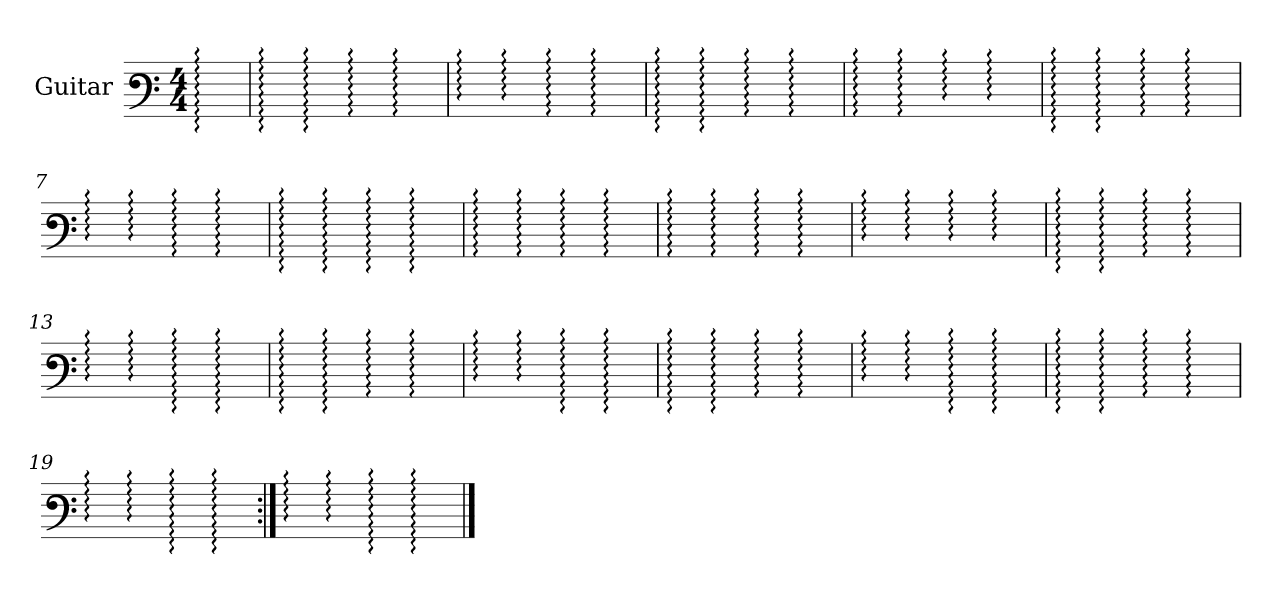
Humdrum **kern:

**kern	**text	**text
*part1	*part1	*part1
*staff1	*staff1	*staff1
*I"Guitar	*	*
*I'Guit.	*	*
*stria6	*	*
*	*	*
*k[]	*	*
*M4/4	*	*
=1	=1	=1
!	!LO:LY:b	!LO:LY:b
4EE\yy: 4AA\yy: 4D\yy: 4G\yy: 4B\yy: 4e\yy:	如果	如果
=2	=2	=2
!	!LO:LY:b	!LO:LY:b
4EE\yy: 4AA\yy: 4D\yy: 4G\yy: 4B\yy: 4e\yy:	说	说
!	!LO:LY:b	!LO:LY:b
4EE\yy: 4AA\yy: 4D\yy: 4G\yy: 4B\yy: 4e\yy:	你是	你是
!	!LO:LY:b	!LO:LY:b
4AA\yy: 4D\yy: 4G\yy: 4B\yy: 4e\yy:	海上	夏夜
!	!LO:LY:b	!LO:LY:b
4AA\yy: 4D\yy: 4G\yy: 4B\yy: 4e\yy:	的烟	的萤
=3	=3	=3
!	!LO:LY:b	!LO:LY:b
4D\yy: 4G\yy: 4B\yy: 4e\yy:	火	火
!	!LO:LY:b	!LO:LY:b
4D\yy: 4G\yy: 4B\yy: 4e\yy:	我是	孩子
!	!LO:LY:b	!LO:LY:b
4AA\yy: 4D\yy: 4G\yy: 4B\yy: 4e\yy:	浪花	们为
!	!LO:LY:b	!LO:LY:b
4AA\yy: 4D\yy: 4G\yy: 4B\yy: 4e\yy:	的泡	的唱
!!LO:LB:g=z
=4	=4	=4
!	!LO:LY:b	!LO:LY:b
4EE\yy: 4AA\yy: 4D\yy: 4G\yy: 4B\yy: 4e\yy:	沫	歌
!	!LO:LY:b	!LO:LY:b
4EE\yy: 4AA\yy: 4D\yy: 4G\yy: 4B\yy: 4e\yy:	某一	那么
!	!LO:LY:b	!LO:LY:b
4AA\yy: 4D\yy: 4G\yy: 4B\yy: 4e\yy:	刻	我
!	!LO:LY:b	!LO:LY:b
4AA\yy: 4D\yy: 4G\yy: 4B\yy: 4e\yy:	你的光	是想要
=5	=5	=5
!	!LO:LY:b	!LO:LY:b
4AA\yy: 4D\yy: 4G\yy: 4B\yy: 4e\yy:	照亮	画你
!	!LO:LY:b	!LO:LY:b
4AA\yy: 4D\yy: 4G\yy: 4B\yy: 4e\yy:	了我	的手
4D\yy: 4G\yy: 4B\yy: 4e\yy:	.	.
!	!LO:LY:b	!LO:LY:b
4D\yy: 4G\yy: 4B\yy: 4e\yy:	如果	你看
!!LO:LB:g=z
=6	=6	=6
!	!LO:LY:b	!LO:LY:b
4EE\yy: 4AA\yy: 4D\yy: 4G\yy: 4B\yy: 4e\yy:	说	我
!	!LO:LY:b	!LO:LY:b
4EE\yy: 4AA\yy: 4D\yy: 4G\yy: 4B\yy: 4e\yy:	你是	多么
!	!LO:LY:b	!LO:LY:b
4AA\yy: 4D\yy: 4G\yy: 4B\yy: 4e\yy:	遥远	渺小
!	!LO:LY:b	!LO:LY:b
4AA\yy: 4D\yy: 4G\yy: 4B\yy: 4e\yy:	的星	一个
=7	=7	=7
!	!LO:LY:b	!LO:LY:b
4D\yy: 4G\yy: 4B\yy: 4e\yy:	河	我
!	!LO:LY:b	!LO:LY:b
4D\yy: 4G\yy: 4B\yy: 4e\yy:	耀眼	因为
!	!LO:LY:b	!LO:LY:b
4AA\yy: 4D\yy: 4G\yy: 4B\yy: 4e\yy:	得让	你有
!	!LO:LY:b	!LO:LY:b
4AA\yy: 4D\yy: 4G\yy: 4B\yy: 4e\yy:	人想	梦可
!!LO:LB:g=z
=8	=8	=8
!	!LO:LY:b	!LO:LY:b
4EE\yy: 4AA\yy: 4D\yy: 4G\yy: 4B\yy: 4e\yy:	哭	做
4EE\yy: 4AA\yy: 4D\yy: 4G\yy: 4B\yy: 4e\yy:	.	.
4EE\yy: 4AA\yy: 4D\yy: 4G\yy: 4B\yy: 4e\yy:	.	.
!	!LO:LY:b	!LO:LY:b
4EE\yy: 4AA\yy: 4D\yy: 4G\yy: 4B\yy: 4e\yy:	我是	也许
=9	=9	=9
!	!LO:LY:b	!LO:LY:b
4AA\yy: 4D\yy: 4G\yy: 4B\yy: 4e\yy:	追逐着	你不会
!	!LO:LY:b	!LO:LY:b
4AA\yy: 4D\yy: 4G\yy: 4B\yy: 4e\yy:	你的眼	为我停
!	!LO:LY:b	!LO:LY:b
4AA\yy: 4D\yy: 4G\yy: 4B\yy: 4e\yy:	眸	留
!	!LO:LY:b	!LO:LY:b
4AA\yy: 4D\yy: 4G\yy: 4B\yy: 4e\yy:	总在	那就
=10	=10	=10
!	!LO:LY:b	!LO:LY:b
4AA\yy: 4D\yy: 4G\yy: 4B\yy: 4e\yy:	孤单	让我
!	!LO:LY:b	!LO:LY:b
4AA\yy: 4D\yy: 4G\yy: 4B\yy: 4e\yy:	时候	站在
!	!LO:LY:b	!LO:LY:b
4AA\yy: 4D\yy: 4G\yy: 4B\yy: 4e\yy:	眺望	你的
!	!LO:LY:b	!LO:LY:b
4AA\yy: 4D\yy: 4G\yy: 4B\yy: 4e\yy:	夜	背
!!LO:PB:g=z
=11	=11	=11
!	!LO:LY:b	!LO:LY:b
4D\yy: 4G\yy: 4B\yy: 4e\yy:	空	后
4D\yy: 4G\yy: 4B\yy: 4e\yy:	.	.
!	!LO:LY:b	!
4D\yy: 4G\yy: 4B\yy: 4e\yy:	我	.
!	!LO:LY:b	!
4D\yy: 4G\yy: 4B\yy: 4e\yy:	可以	.
=12	=12	=12
!	!LO:LY:b	!
4EE\yy: 4AA\yy: 4D\yy: 4G\yy: 4B\yy: 4e\yy:	跟在你	.
!	!LO:LY:b	!
4EE\yy: 4AA\yy: 4D\yy: 4G\yy: 4B\yy: 4e\yy:	身	.
!	!LO:LY:b	!
4AA\yy: 4D\yy: 4G\yy: 4B\yy: 4e\yy:	后像	.
!	!LO:LY:b	!
4AA\yy: 4D\yy: 4G\yy: 4B\yy: 4e\yy:	影子	.
!!LO:LB:g=z
=13	=13	=13
!	!LO:LY:b	!
4D\yy: 4G\yy: 4B\yy: 4e\yy:	追着	.
!	!LO:LY:b	!
4D\yy: 4G\yy: 4B\yy: 4e\yy:	光梦	.
!	!LO:LY:b	!
4EE\yy: 4AA\yy: 4D\yy: 4G\yy: 4B\yy: 4e\yy:	游我	.
!	!LO:LY:b	!
4EE\yy: 4AA\yy: 4D\yy: 4G\yy: 4B\yy: 4e\yy:	可以	.
=14	=14	=14
!	!LO:LY:b	!
4EE\yy: 4AA\yy: 4D\yy: 4G\yy: 4B\yy: 4e\yy:	等在这	.
!	!LO:LY:b	!
4EE\yy: 4AA\yy: 4D\yy: 4G\yy: 4B\yy: 4e\yy:	路	.
!	!LO:LY:b	!
4AA\yy: 4D\yy: 4G\yy: 4B\yy: 4e\yy:	口不	.
!	!LO:LY:b	!
4AA\yy: 4D\yy: 4G\yy: 4B\yy: 4e\yy:	管你	.
!!LO:LB:g=z
=15	=15	=15
!	!LO:LY:b	!
4D\yy: 4G\yy: 4B\yy: 4e\yy:	会不会	.
!	!LO:LY:b	!
4D\yy: 4G\yy: 4B\yy: 4e\yy:	经	.
!	!LO:LY:b	!
4EE\yy: 4AA\yy: 4D\yy: 4G\yy: 4B\yy: 4e\yy:	过每	.
!	!LO:LY:b	!
4EE\yy: 4AA\yy: 4D\yy: 4G\yy: 4B\yy: 4e\yy:	当我	.
=16	=16	=16
!	!LO:LY:b	!
4EE\yy: 4AA\yy: 4D\yy: 4G\yy: 4B\yy: 4e\yy:	为你抬	.
!	!LO:LY:b	!
4EE\yy: 4AA\yy: 4D\yy: 4G\yy: 4B\yy: 4e\yy:	起	.
!	!LO:LY:b	!
4AA\yy: 4D\yy: 4G\yy: 4B\yy: 4e\yy:	头连	.
!	!LO:LY:b	!
4AA\yy: 4D\yy: 4G\yy: 4B\yy: 4e\yy:	眼泪	.
!!LO:LB:g=z
=17	=17	=17
!	!LO:LY:b	!
4D\yy: 4G\yy: 4B\yy: 4e\yy:	都觉得	.
!	!LO:LY:b	!
4D\yy: 4G\yy: 4B\yy: 4e\yy:	自	.
!	!LO:LY:b	!
4EE\yy: 4AA\yy: 4D\yy: 4G\yy: 4B\yy: 4e\yy:	由有	.
!	!LO:LY:b	!
4EE\yy: 4AA\yy: 4D\yy: 4G\yy: 4B\yy: 4e\yy:	的爱	.
=18	=18	=18
!	!LO:LY:b	!LO:LY:b
4EE\yy: 4AA\yy: 4D\yy: 4G\yy: 4B\yy: 4e\yy:	像阳光	像大雨
!	!LO:LY:b	!LO:LY:b
4EE\yy: 4AA\yy: 4D\yy: 4G\yy: 4B\yy: 4e\yy:	倾	滂
!	!LO:LY:b	!LO:LY:b
4AA\yy: 4D\yy: 4G\yy: 4B\yy: 4e\yy:	落	沱
!	!LO:LY:b	!LO:LY:b
4AA\yy: 4D\yy: 4G\yy: 4B\yy: 4e\yy:	边拥	却依
!!LO:PB:g=z
=19	=19	=19
!	!LO:LY:b	!
4D\yy: 4G\yy: 4B\yy: 4e\yy:	有	.
4D\yy: 4G\yy: 4B\yy: 4e\yy:	.	.
!	!LO:LY:b	!
4EE\yy: 4AA\yy: 4D\yy: 4G\yy: 4B\yy: 4e\yy:	边失去	.
!	!LO:LY:b	!
4EE\yy: 4AA\yy: 4D\yy: 4G\yy: 4B\yy: 4e\yy:	着	.
=20:|!	=20:|!	=20:|!
!	!LO:LY:b	!
4D\yy: 4G\yy: 4B\yy: 4e\yy:	然	.
4D\yy: 4G\yy: 4B\yy: 4e\yy:	.	.
!	!LO:LY:b	!
4EE\yy: 4AA\yy: 4D\yy: 4G\yy: 4B\yy: 4e\yy:	相信彩	.
!	!LO:LY:b	!
4EE\yy: 4AA\yy: 4D\yy: 4G\yy: 4B\yy: 4e\yy:	虹	.
==	==	==
*-	*-	*-
